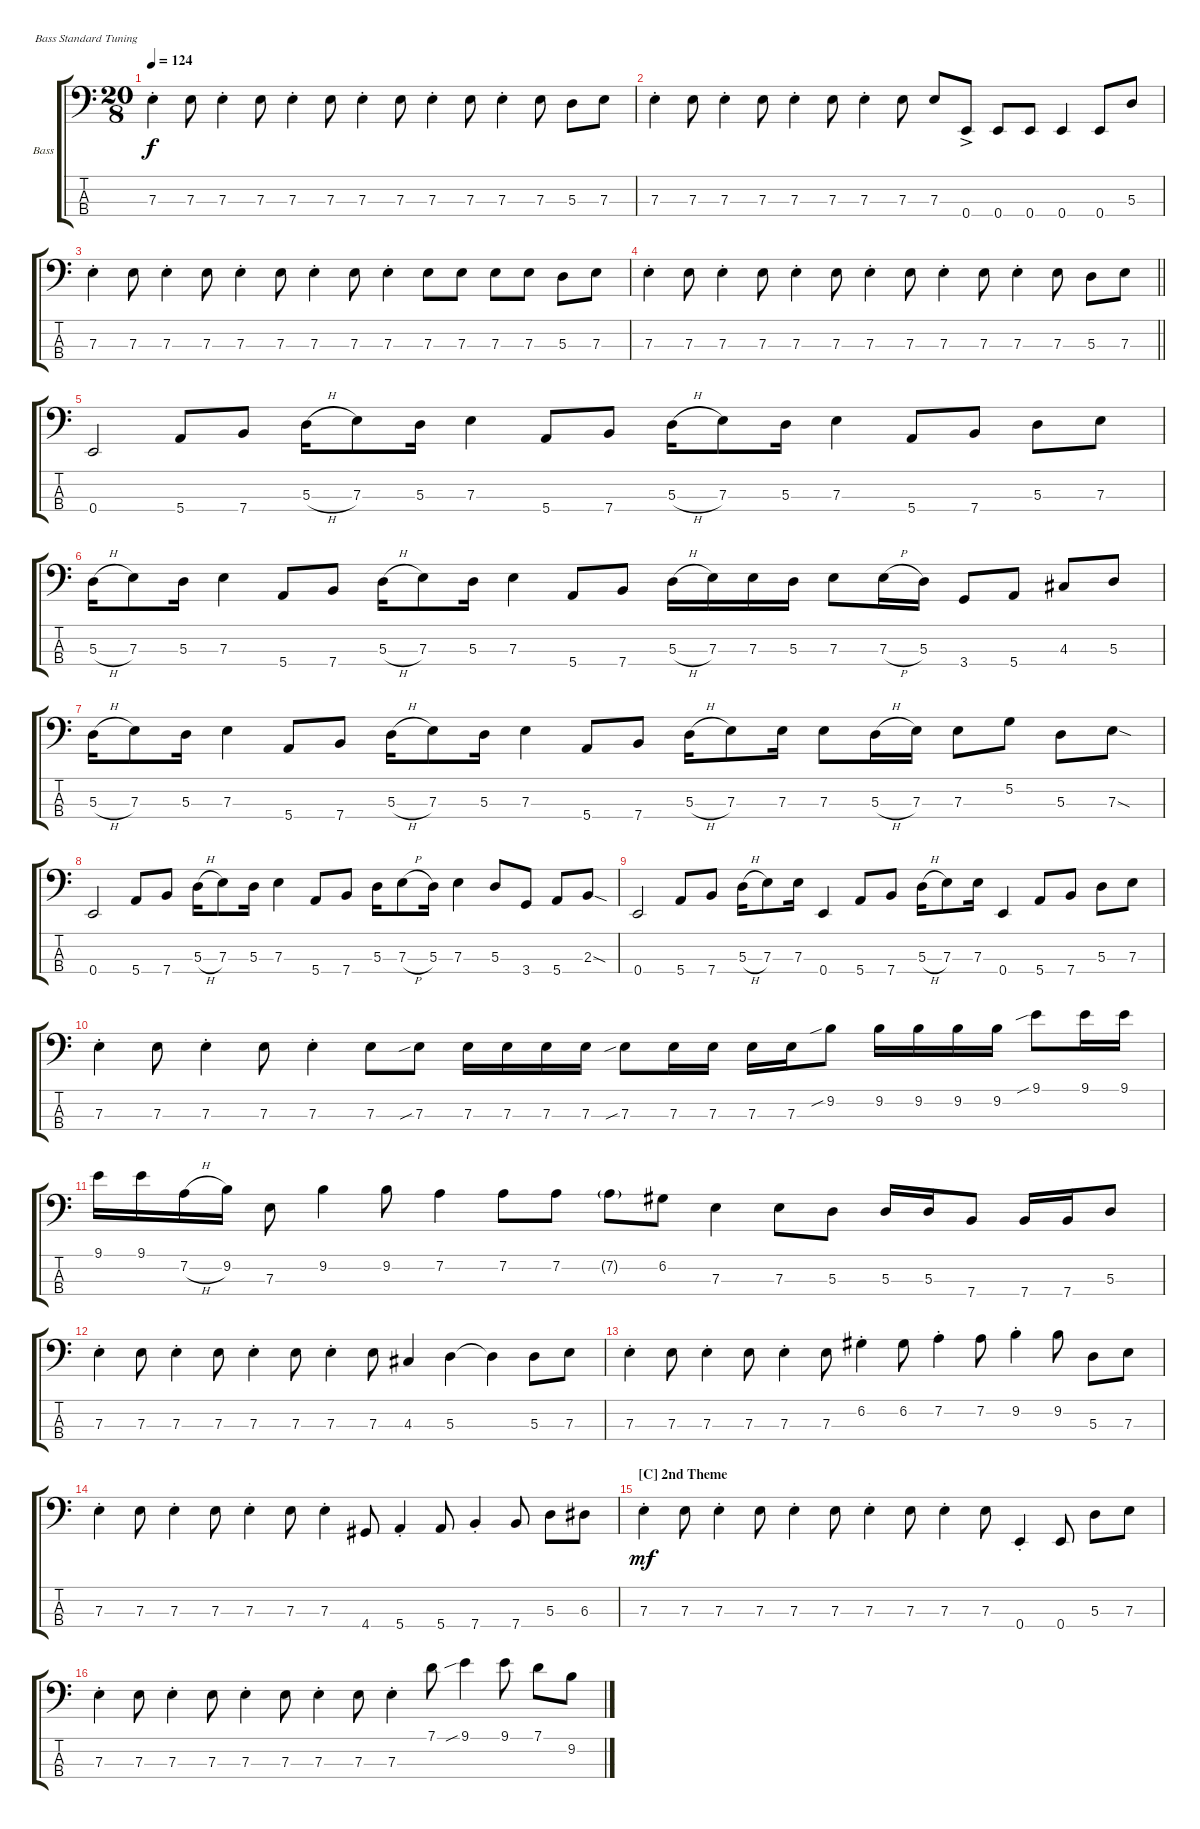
\bracketExtendMode groupsimilarinstruments
\firstSystemTrackNameOrientation horizontal
\otherSystemsTrackNameOrientation horizontal
\track ("E-Bass" "Bass") {instrument fretlessbass}
\staff {score tabs}
\tuning (G2 D2 A1 E1)
\ts (20 8)
\tempo 124
\clef f4
\ks c
7.3{st}.4{dy f} 7.3.8 7.3{st}.4 7.3.8 7.3{st}.4 7.3.8 7.3{st}.4 7.3.8 7.3{st}.4 7.3.8 7.3{st}.4 7.3.8 5.3.8 7.3.8 |
7.3{st}.4 7.3.8 7.3{st}.4 7.3.8 7.3{st}.4 7.3.8 7.3{st}.4 7.3.8 7.3.8 0.4{ac}.8 0.4.8 0.4.8 0.4.4 0.4.8 5.3.8 |
7.3{st}.4 7.3.8 7.3{st}.4 7.3.8 7.3{st}.4 7.3.8 7.3{st}.4 7.3.8 7.3{st}.4 7.3.8 7.3.8 7.3.8 7.3.8 5.3.8 7.3.8 |
\barLineRight lightlight
7.3{st}.4 7.3.8 7.3{st}.4 7.3.8 7.3{st}.4 7.3.8 7.3{st}.4 7.3.8 7.3{st}.4 7.3.8 7.3{st}.4 7.3.8 5.3.8 7.3.8 |
0.4.2 5.4.8 7.4.8 5.3{h}.16 7.3.8 5.3.16 7.3.4 5.4.8 7.4.8 5.3{h}.16 7.3.8 5.3.16 7.3.4 5.4.8 7.4.8 5.3.8 7.3.8 |
5.3{h}.16 7.3.8 5.3.16 7.3.4 5.4.8 7.4.8 5.3{h}.16 7.3.8 5.3.16 7.3.4 5.4.8 7.4.8 5.3{h}.16 7.3.16 7.3.16 5.3.16 7.3.8 7.3{h}.16 5.3.16 3.4.8 5.4.8 4.3.8 5.3.8 |
5.3{h}.16 7.3.8 5.3.16 7.3.4 5.4.8 7.4.8 5.3{h}.16 7.3.8 5.3.16 7.3.4 5.4.8 7.4.8 5.3{h}.16 7.3.8 7.3.16 7.3.8 5.3{h}.16 7.3.16 7.3.8 5.2.8 5.3.8 7.3{sod}.8 |
0.4.2 5.4.8 7.4.8 5.3{h}.16 7.3.8 5.3.16 7.3.4 5.4.8 7.4.8 5.3.16 7.3{h}.8 5.3.16 7.3.4 5.3.8 3.4.8 5.4.8 2.3{sod}.8 |
0.4.2 5.4.8 7.4.8 5.3{h}.16 7.3.8 7.3.16 0.4.4 5.4.8 7.4.8 5.3{h}.16 7.3.8 7.3.16 0.4.4 5.4.8 7.4.8 5.3.8 7.3.8 |
7.3{st}.4 7.3.8 7.3{st}.4 7.3.8 7.3{st}.4 7.3.8 7.3{sib}.8 7.3.16 7.3.16 7.3.16 7.3.16 7.3{sib}.8 7.3.16 7.3.16 7.3.16 7.3.16 9.2{sib}.8 9.2.16 9.2.16 9.2.16 9.2.16 9.1{sib}.8 9.1.16 9.1.16 |
9.1.16 9.1.16 7.2{h}.16 9.2.16 7.3.8 9.2.4 9.2.8 7.2.4 7.2.8 7.2.8 7.2{g}.8 6.2.8 7.3.4 7.3.8 5.3.8 5.3.16 5.3.16 7.4.8 7.4.16 7.4.16 5.3.8 |
7.3{st}.4 7.3.8 7.3{st}.4 7.3.8 7.3{st}.4 7.3.8 7.3{st}.4 7.3.8 4.3.4 5.3.4 5.3{t}.4 5.3.8 7.3.8 |
7.3{st}.4 7.3.8 7.3{st}.4 7.3.8 7.3{st}.4 7.3.8 6.2{st}.4 6.2.8 7.2{st}.4 7.2.8 9.2{st}.4 9.2.8 5.3.8 7.3.8 |
7.3{st}.4 7.3.8 7.3{st}.4 7.3.8 7.3{st}.4 7.3.8 7.3{st}.4 4.4.8 5.4{st}.4 5.4.8 7.4{st}.4 7.4.8 5.3.8 6.3.8 |
\section ("C" "2nd Theme")
7.3{st}.4{dy mf} 7.3.8 7.3{st}.4 7.3.8 7.3{st}.4 7.3.8 7.3{st}.4 7.3.8 7.3{st}.4 7.3.8 0.4{st}.4 0.4.8 5.3.8 7.3.8 |
7.3{st}.4 7.3.8 7.3{st}.4 7.3.8 7.3{st}.4 7.3.8 7.3{st}.4 7.3.8 7.3{st}.4 7.1.8 9.1{sib}.4 9.1.8 7.1.8 9.2.8
